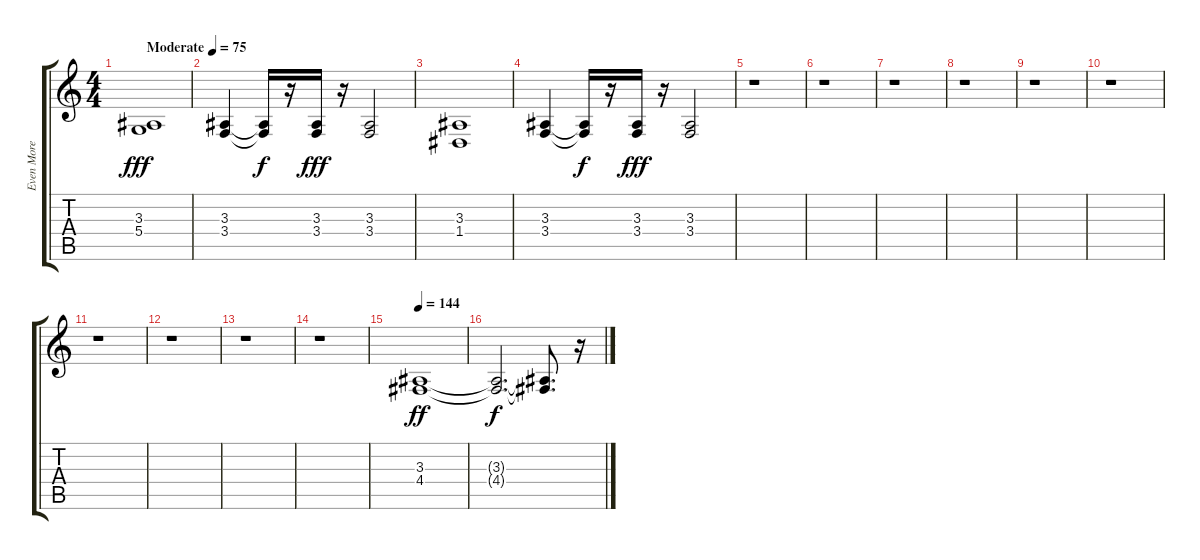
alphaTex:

\track ("Even More French Hornage" "Even More ") {instrument tuba}
\staff {score tabs}
\tuning (E4 B3 G3 D3 A2 E2) {hide}
\ts (4 4)
\tempo (75 "Moderate")
\clef g2
\ks c
(3.3 5.4).1{dy fff instrument tuba} |
(3.3 3.4).4 (3.3{t} 3.4{t}).16{dy f} r.16 (3.3 3.4).16{dy fff} r.16 (3.3 3.4).2 |
(3.3 1.4).1 |
(3.3 3.4).4 (3.3{t} 3.4{t}).16{dy f} r.16 (3.3 3.4).16{dy fff} r.16 (3.3 3.4).2 |
r.1 |
r.1 |
r.1 |
r.1 |
r.1 |
r.1 |
r.1 |
r.1 |
r.1 |
r.1 |
\tempo 144
(3.3 4.4).1{dy ff} |
(3.3{t} 4.4{t}).2{d dy f} (3.3{t} 4.4{t}).8{d} r.16
